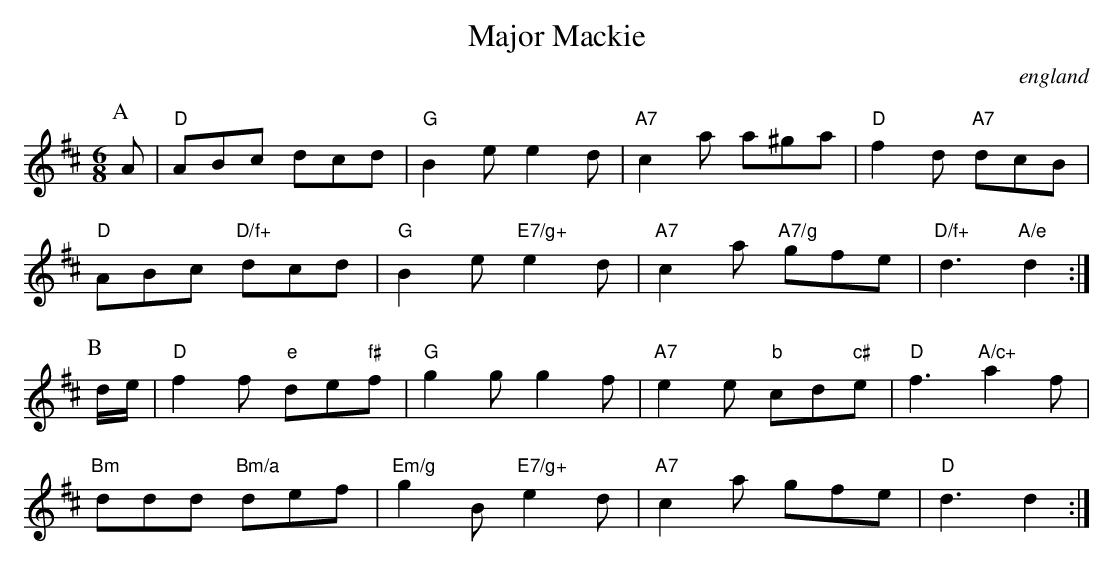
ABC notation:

X:1
T:Major Mackie
O:england
M:6/8
K:D
P:A
A|"D"ABc dcd|"G"B2e e2d|"A7"c2a a^ga|"D"f2d "A7"dcB|
"D"ABc "D/f+"dcd|"G"B2e "E7/g+"e2d|"A7"c2a "A7/g"gfe|"D/f+"d3 "A/e"d2:|
P:B
d/2e/2|"D"f2f "e"de"f#"f|"G"g2g g2f|"A7"e2e "b"cd"c#"e|"D"f3 "A/c+"a2f|
"Bm"ddd "Bm/a"def|"Em/g"g2B "E7/g+"e2d|"A7"c2a gfe|"D"d3 d2:|
